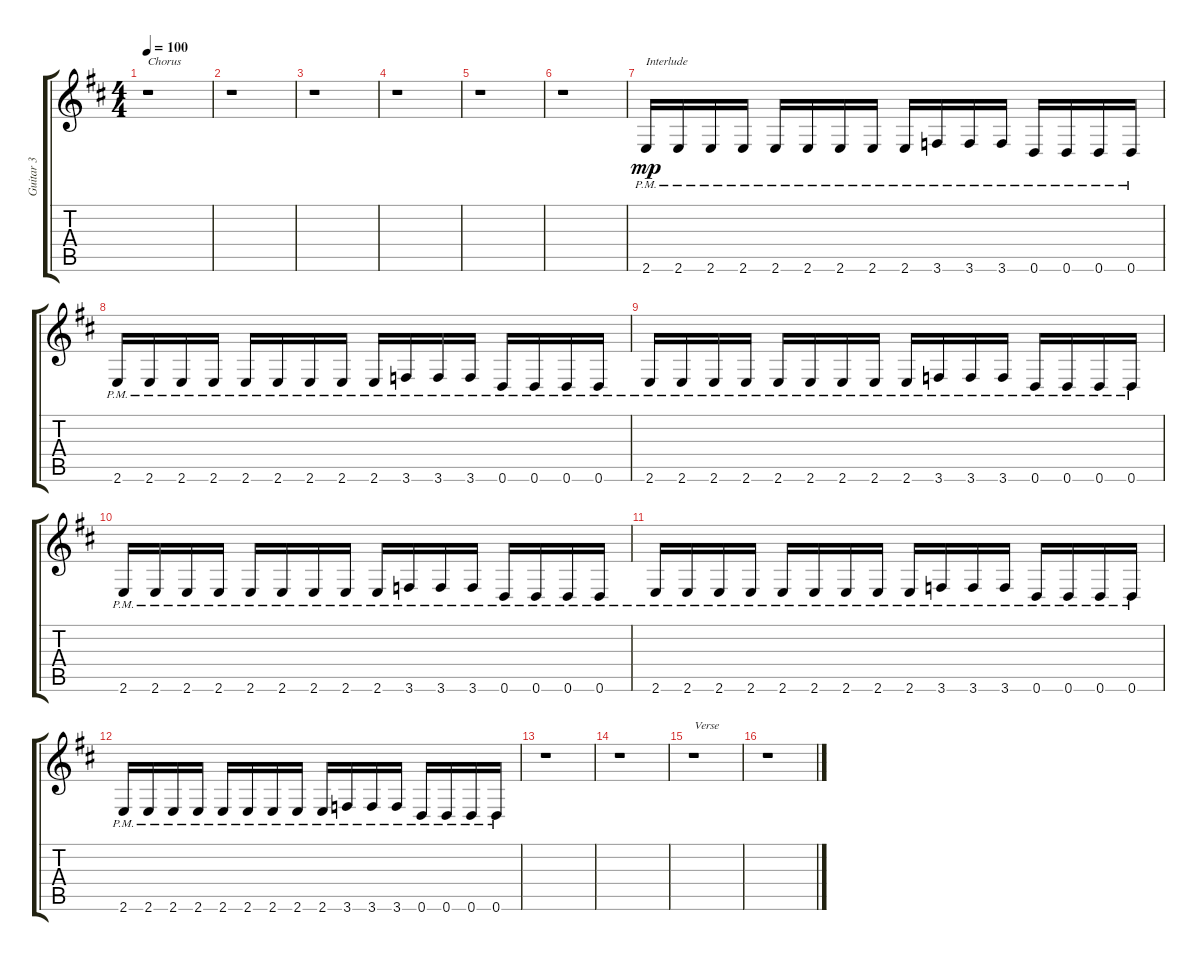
\track ("Guitar 3" "Guitar 3") {instrument electricguitarclean}
\staff {score tabs}
\tuning (E4 B3 G3 D3 A2 D2) {hide}
\ts (4 4)
\tempo 100
\clef g2
\ks d
r.1{txt "Chorus" dy mp} |
r.1 |
r.1 |
r.1 |
r.1 |
r.1 |
2.6{pm}.16{txt "Interlude"} 2.6{pm}.16 2.6{pm}.16 2.6{pm}.16 2.6{pm}.16 2.6{pm}.16 2.6{pm}.16 2.6{pm}.16 2.6{pm}.16 3.6{pm}.16 3.6{pm}.16 3.6{pm}.16 0.6{pm}.16 0.6{pm}.16 0.6{pm}.16 0.6{pm}.16 |
2.6{pm}.16 2.6{pm}.16 2.6{pm}.16 2.6{pm}.16 2.6{pm}.16 2.6{pm}.16 2.6{pm}.16 2.6{pm}.16 2.6{pm}.16 3.6{pm}.16 3.6{pm}.16 3.6{pm}.16 0.6{pm}.16 0.6{pm}.16 0.6{pm}.16 0.6{pm}.16 |
2.6{pm}.16 2.6{pm}.16 2.6{pm}.16 2.6{pm}.16 2.6{pm}.16 2.6{pm}.16 2.6{pm}.16 2.6{pm}.16 2.6{pm}.16 3.6{pm}.16 3.6{pm}.16 3.6{pm}.16 0.6{pm}.16 0.6{pm}.16 0.6{pm}.16 0.6{pm}.16 |
2.6{pm}.16 2.6{pm}.16 2.6{pm}.16 2.6{pm}.16 2.6{pm}.16 2.6{pm}.16 2.6{pm}.16 2.6{pm}.16 2.6{pm}.16 3.6{pm}.16 3.6{pm}.16 3.6{pm}.16 0.6{pm}.16 0.6{pm}.16 0.6{pm}.16 0.6{pm}.16 |
2.6{pm}.16 2.6{pm}.16 2.6{pm}.16 2.6{pm}.16 2.6{pm}.16 2.6{pm}.16 2.6{pm}.16 2.6{pm}.16 2.6{pm}.16 3.6{pm}.16 3.6{pm}.16 3.6{pm}.16 0.6{pm}.16 0.6{pm}.16 0.6{pm}.16 0.6{pm}.16 |
2.6{pm}.16 2.6{pm}.16 2.6{pm}.16 2.6{pm}.16 2.6{pm}.16 2.6{pm}.16 2.6{pm}.16 2.6{pm}.16 2.6{pm}.16 3.6{pm}.16 3.6{pm}.16 3.6{pm}.16 0.6{pm}.16 0.6{pm}.16 0.6{pm}.16 0.6{pm}.16 |
r.1 |
r.1 |
r.1{txt "Verse"} |
r.1
